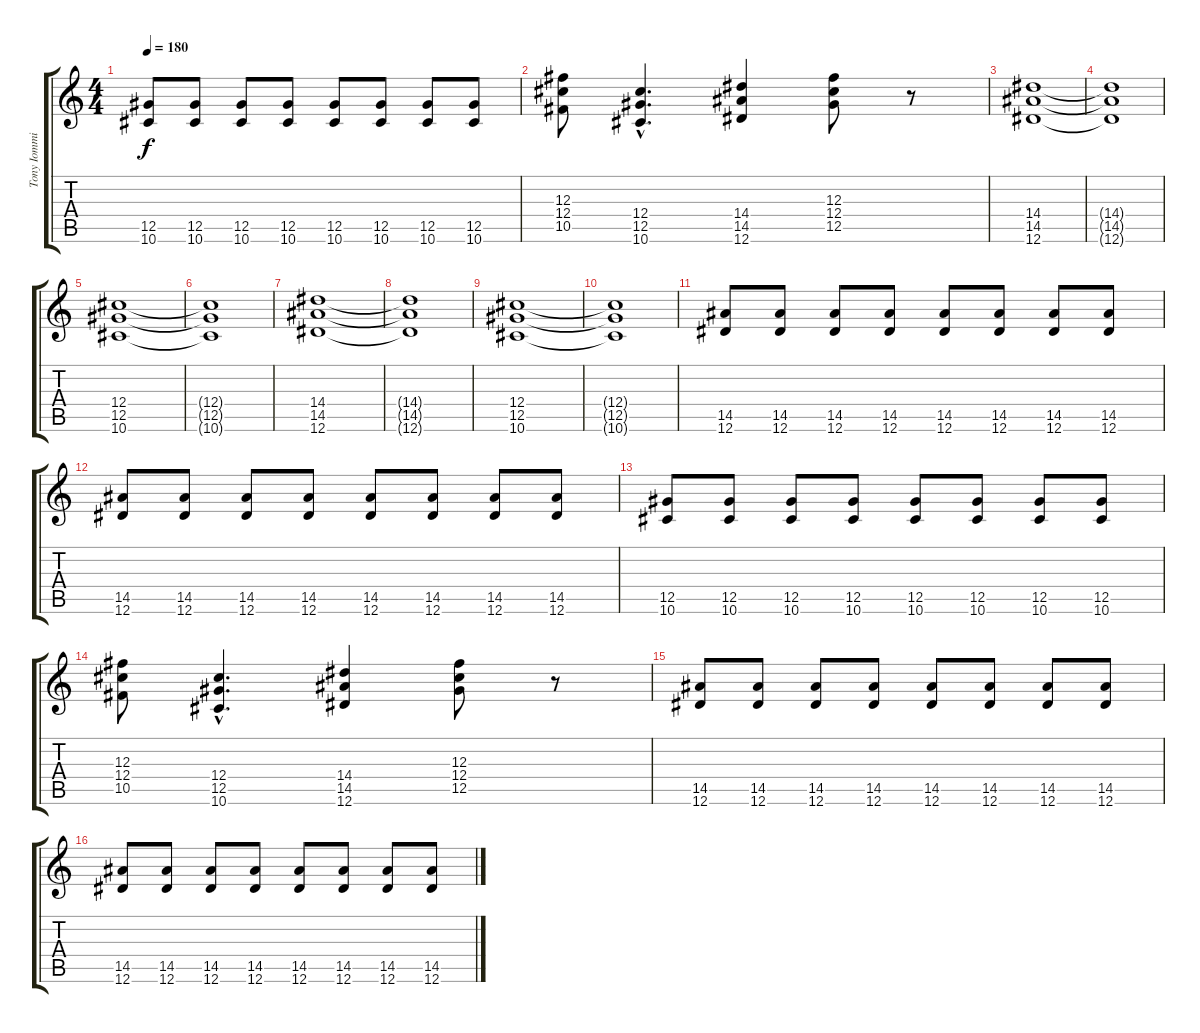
\track ("Tony Iommi" "Tony Iommi") {instrument overdrivenguitar}
\staff {score tabs}
\tuning (Eb4 Bb3 Gb3 Db3 Ab2 Eb2) {hide}
\ts (4 4)
\tempo 180
\clef g2
\ks c
(12.5 10.6).8{dy f} (12.5 10.6).8 (12.5 10.6).8 (12.5 10.6).8 (12.5 10.6).8 (12.5 10.6).8 (12.5 10.6).8 (12.5 10.6).8 |
(12.3 12.4 10.5).8{instrument overdrivenguitar} (12.4{hac} 12.5{hac} 10.6{hac}).4{d} (14.4 14.5 12.6).4 (12.3 12.4 12.5).8 r.8 |
(14.4 14.5 12.6).1 |
(14.4{t} 14.5{t} 12.6{t}).1 |
(12.4 12.5 10.6).1 |
(12.4{t} 12.5{t} 10.6{t}).1 |
(14.4 14.5 12.6).1 |
(14.4{t} 14.5{t} 12.6{t}).1 |
(12.4 12.5 10.6).1 |
(12.4{t} 12.5{t} 10.6{t}).1 |
(14.5 12.6).8{instrument electricguitarmuted} (14.5 12.6).8 (14.5 12.6).8 (14.5 12.6).8 (14.5 12.6).8 (14.5 12.6).8 (14.5 12.6).8 (14.5 12.6).8 |
(14.5 12.6).8 (14.5 12.6).8 (14.5 12.6).8 (14.5 12.6).8 (14.5 12.6).8 (14.5 12.6).8 (14.5 12.6).8 (14.5 12.6).8 |
(12.5 10.6).8 (12.5 10.6).8 (12.5 10.6).8 (12.5 10.6).8 (12.5 10.6).8 (12.5 10.6).8 (12.5 10.6).8 (12.5 10.6).8 |
(12.3 12.4 10.5).8{instrument overdrivenguitar} (12.4{hac} 12.5{hac} 10.6{hac}).4{d} (14.4 14.5 12.6).4 (12.3 12.4 12.5).8 r.8 |
(14.5 12.6).8{instrument electricguitarmuted} (14.5 12.6).8 (14.5 12.6).8 (14.5 12.6).8 (14.5 12.6).8 (14.5 12.6).8 (14.5 12.6).8 (14.5 12.6).8 |
(14.5 12.6).8 (14.5 12.6).8 (14.5 12.6).8 (14.5 12.6).8 (14.5 12.6).8 (14.5 12.6).8 (14.5 12.6).8 (14.5 12.6).8
